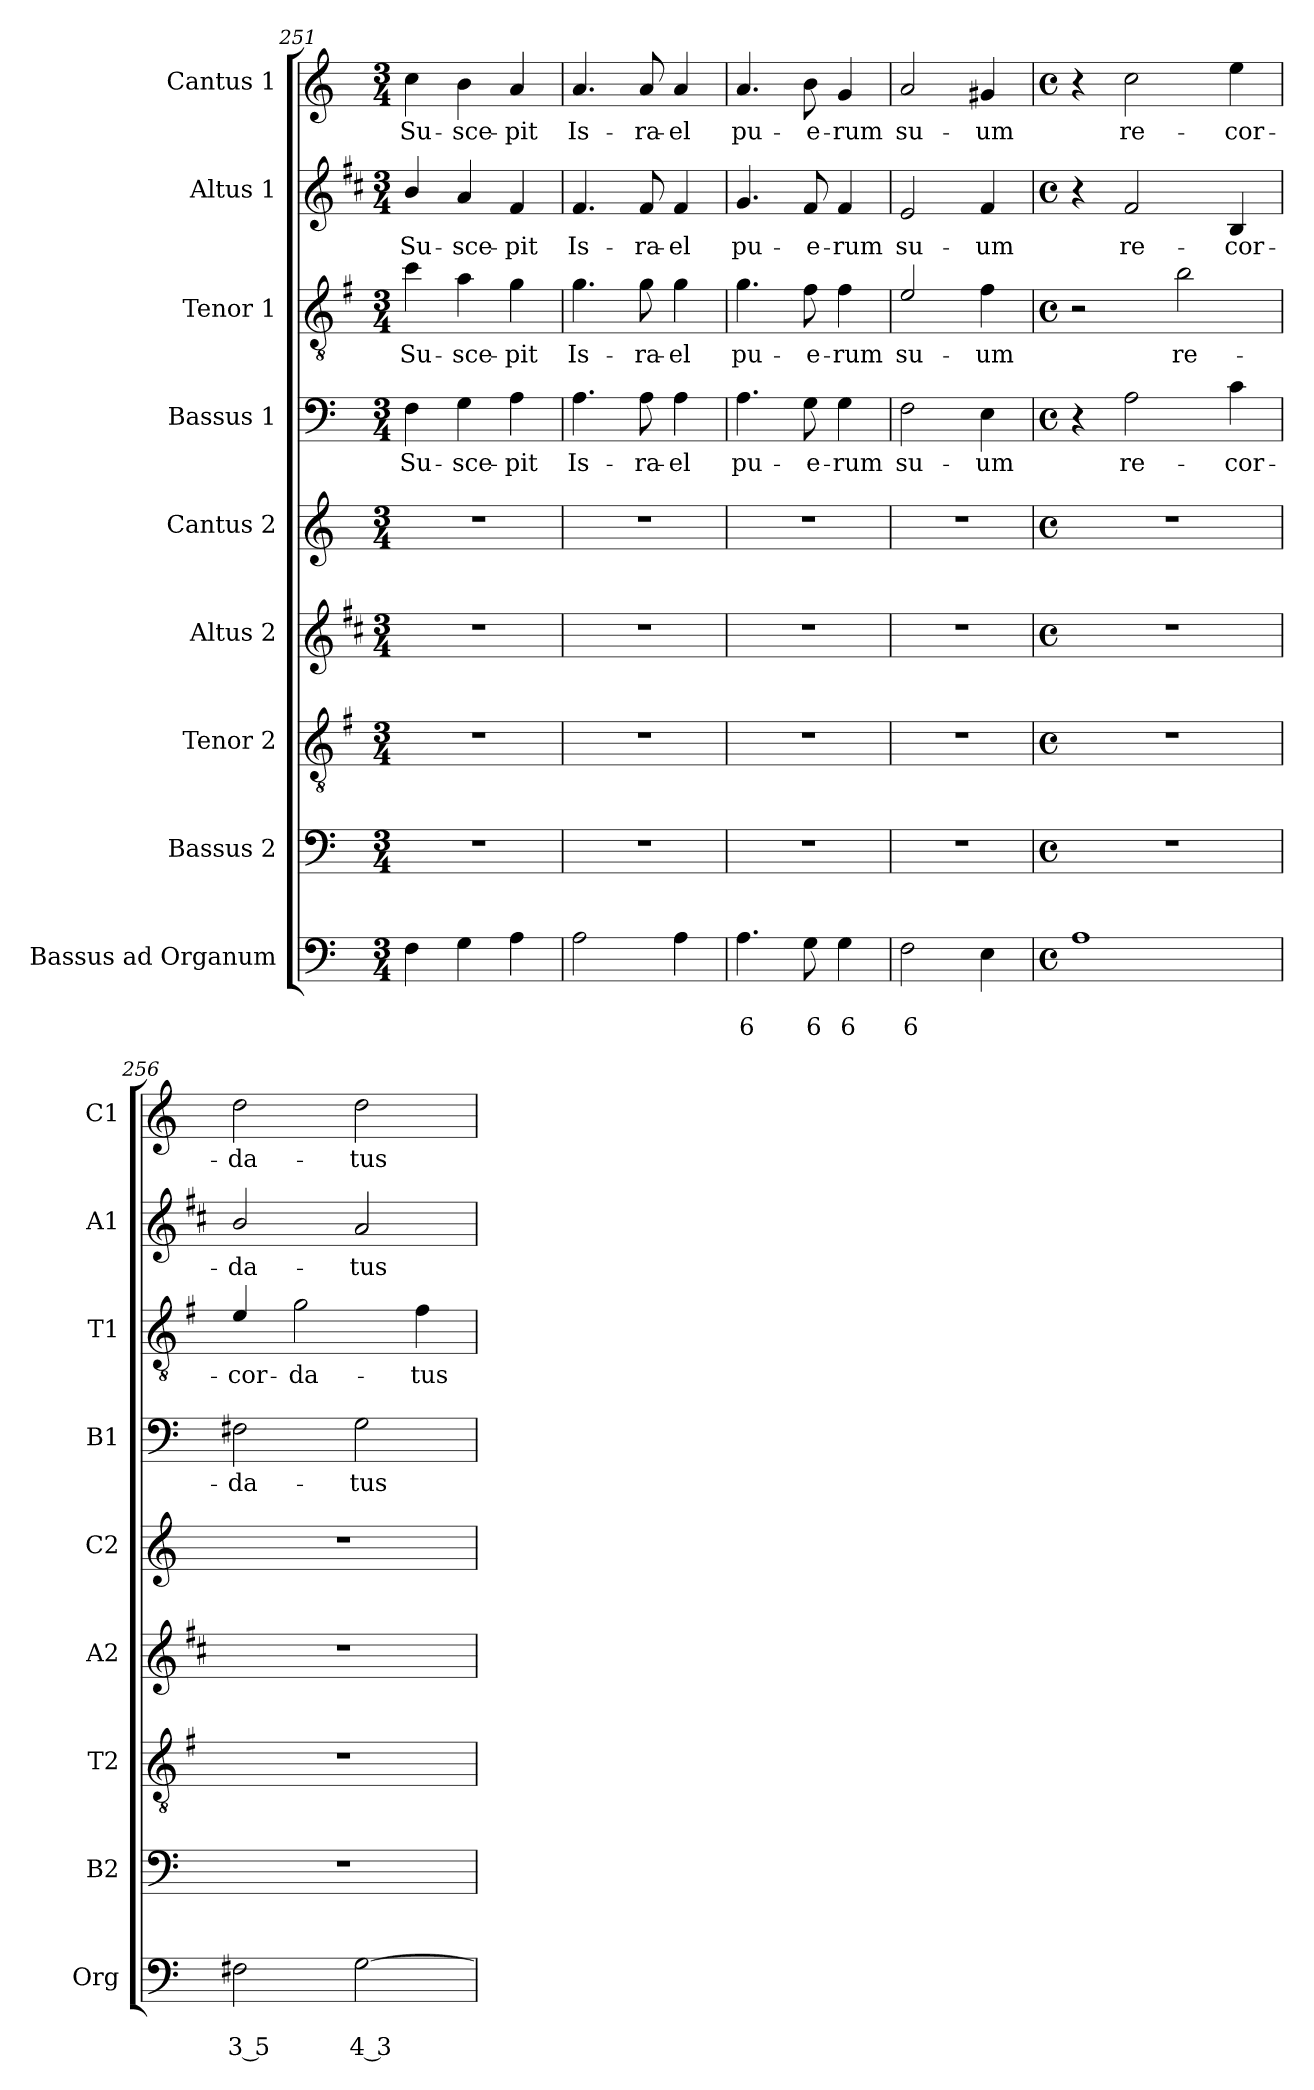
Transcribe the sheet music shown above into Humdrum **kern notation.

**kern	**text	**text	**kern	**kern	**kern	**kern	**kern	**text	**kern	**text	**kern	**text	**kern	**text
*part9	*part9	*part9	*part8	*part7	*part6	*part5	*part4	*part4	*part3	*part3	*part2	*part2	*part1	*part1
*staff9	*staff9	*staff9	*staff8	*staff7	*staff6	*staff5	*staff4	*staff4	*staff3	*staff3	*staff2	*staff2	*staff1	*staff1
*I"Bassus ad Organum	*	*	*I"Bassus 2	*I"Tenor 2	*I"Altus 2	*I"Cantus 2	*I"Bassus 1	*	*I"Tenor 1	*	*I"Altus 1	*	*I"Cantus 1	*
*I'Org	*	*	*I'B2	*I'T2	*I'A2	*I'C2	*I'B1	*	*I'T1	*	*I'A1	*	*I'C1	*
*clefF4	*	*	*clefF4	*clefGv2	*clefG2	*clefG2	*clefF4	*	*clefGv2	*	*clefG2	*	*clefG2	*
*	*	*	*	*ITrd4c7	*ITrd1c2	*	*	*	*ITrd4c7	*	*ITrd1c2	*	*	*
*k[]	*	*	*k[]	*k[]	*k[]	*k[]	*k[]	*	*k[]	*	*k[]	*	*k[]	*
*C:	*	*	*C:	*C:	*C:	*C:	*C:	*	*C:	*	*C:	*	*C:	*
*M3/4	*	*	*M3/4	*M3/4	*M3/4	*M3/4	*M3/4	*	*M3/4	*	*M3/4	*	*M3/4	*
=251	=251	=251	=251	=251	=251	=251	=251	=251	=251	=251	=251	=251	=251	=251
!	!	!	!	!	!	!	!	!LO:LY:b	!	!LO:LY:b	!	!LO:LY:b	!	!LO:LY:b
4F\	.	.	2.r	2.r	2.r	2.r	4F\	Su-	4f\	Su-	4a/	Su-	4cc\	Su-
!	!	!	!	!	!	!	!	!LO:LY:b	!	!LO:LY:b	!	!LO:LY:b	!	!LO:LY:b
4G\	.	.	.	.	.	.	4G\	-sce-	4d\	-sce-	4g/	-sce-	4b\	-sce-
!	!	!	!	!	!	!	!	!LO:LY:b	!	!LO:LY:b	!	!LO:LY:b	!	!LO:LY:b
4A\	.	.	.	.	.	.	4A\	-pit	4c\	-pit	4e/	-pit	4a/	-pit
=252	=252	=252	=252	=252	=252	=252	=252	=252	=252	=252	=252	=252	=252	=252
!	!	!	!	!	!	!	!	!LO:LY:b	!	!LO:LY:b	!	!LO:LY:b	!	!LO:LY:b
2A\	.	.	2.r	2.r	2.r	2.r	4.A\	Is-	4.c\	Is-	4.e/	Is-	4.a/	Is-
!	!	!	!	!	!	!	!	!LO:LY:b	!	!LO:LY:b	!	!LO:LY:b	!	!LO:LY:b
.	.	.	.	.	.	.	8A\	-ra-	8c\	-ra-	8e/	-ra-	8a/	-ra-
!	!	!	!	!	!	!	!	!LO:LY:b	!	!LO:LY:b	!	!LO:LY:b	!	!LO:LY:b
4A\	.	.	.	.	.	.	4A\	-el	4c\	-el	4e/	-el	4a/	-el
!!LO:PB:g=z
=253	=253	=253	=253	=253	=253	=253	=253	=253	=253	=253	=253	=253	=253	=253
!	!	!LO:LY:b	!	!	!	!	!	!LO:LY:b	!	!LO:LY:b	!	!LO:LY:b	!	!LO:LY:b
4.A\	.	6	2.r	2.r	2.r	2.r	4.A\	pu-	4.c\	pu-	4.f/	pu-	4.a/	pu-
!	!	!LO:LY:b	!	!	!	!	!	!LO:LY:b	!	!LO:LY:b	!	!LO:LY:b	!	!LO:LY:b
8G\	.	6	.	.	.	.	8G\	-e-	8B\	-e-	8e/	-e-	8b\	-e-
!	!	!LO:LY:b	!	!	!	!	!	!LO:LY:b	!	!LO:LY:b	!	!LO:LY:b	!	!LO:LY:b
4G\	.	6	.	.	.	.	4G\	-rum	4B\	-rum	4e/	-rum	4g/	-rum
=254	=254	=254	=254	=254	=254	=254	=254	=254	=254	=254	=254	=254	=254	=254
!	!	!LO:LY:b	!	!	!	!	!	!LO:LY:b	!	!LO:LY:b	!	!LO:LY:b	!	!LO:LY:b
2F\	.	6	2.r	2.r	2.r	2.r	2F\	su-	2A/	su-	2d/	su-	2a/	su-
!	!	!	!	!	!	!	!	!LO:LY:b	!	!LO:LY:b	!	!LO:LY:b	!	!LO:LY:b
4E\	.	.	.	.	.	.	4E\	-um	4B\	-um	4e/	-um	4g#X/	-um
=255	=255	=255	=255	=255	=255	=255	=255	=255	=255	=255	=255	=255	=255	=255
*M4/4	*	*	*M4/4	*M4/4	*M4/4	*M4/4	*M4/4	*	*M4/4	*	*M4/4	*	*M4/4	*
*met(c)	*	*	*met(c)	*met(c)	*met(c)	*met(c)	*met(c)	*	*met(c)	*	*met(c)	*	*met(c)	*
1A	.	.	1r	1r	1r	1r	4r	.	2r	.	4r	.	4r	.
!	!	!	!	!	!	!	!	!LO:LY:b	!	!	!	!LO:LY:b	!	!LO:LY:b
.	.	.	.	.	.	.	2A\	re-	.	.	2e/	re-	2cc\	re-
!	!	!	!	!	!	!	!	!	!	!LO:LY:b	!	!	!	!
.	.	.	.	.	.	.	.	.	2e\	re-	.	.	.	.
!	!	!	!	!	!	!	!	!LO:LY:b	!	!	!	!LO:LY:b	!	!LO:LY:b
.	.	.	.	.	.	.	4c\	-cor-	.	.	4A/	-cor-	4ee\	-cor-
=256	=256	=256	=256	=256	=256	=256	=256	=256	=256	=256	=256	=256	=256	=256
!	!	!LO:LY:b	!	!	!	!	!	!LO:LY:b	!	!LO:LY:b	!	!LO:LY:b	!	!LO:LY:b
2F#X\	.	3 5	1r	1r	1r	1r	2F#X\	-da-	4A/	-cor-	2a/	-da-	2dd\	-da-
!	!	!	!	!	!	!	!	!	!	!LO:LY:b	!	!	!	!
.	.	.	.	.	.	.	.	.	2c\	-da-	.	.	.	.
!	!	!LO:LY:b	!	!	!	!	!	!LO:LY:b	!	!	!	!LO:LY:b	!	!LO:LY:b
[2G\	.	4 3	.	.	.	.	2G\	-tus	.	.	2g/	-tus	2dd\	-tus
!	!	!	!	!	!	!	!	!	!	!LO:LY:b	!	!	!	!
.	.	.	.	.	.	.	.	.	4B\	-tus	.	.	.	.
=	=	=	=	=	=	=	=	=	=	=	=	=	=	=
*-	*-	*-	*-	*-	*-	*-	*-	*-	*-	*-	*-	*-	*-	*-
